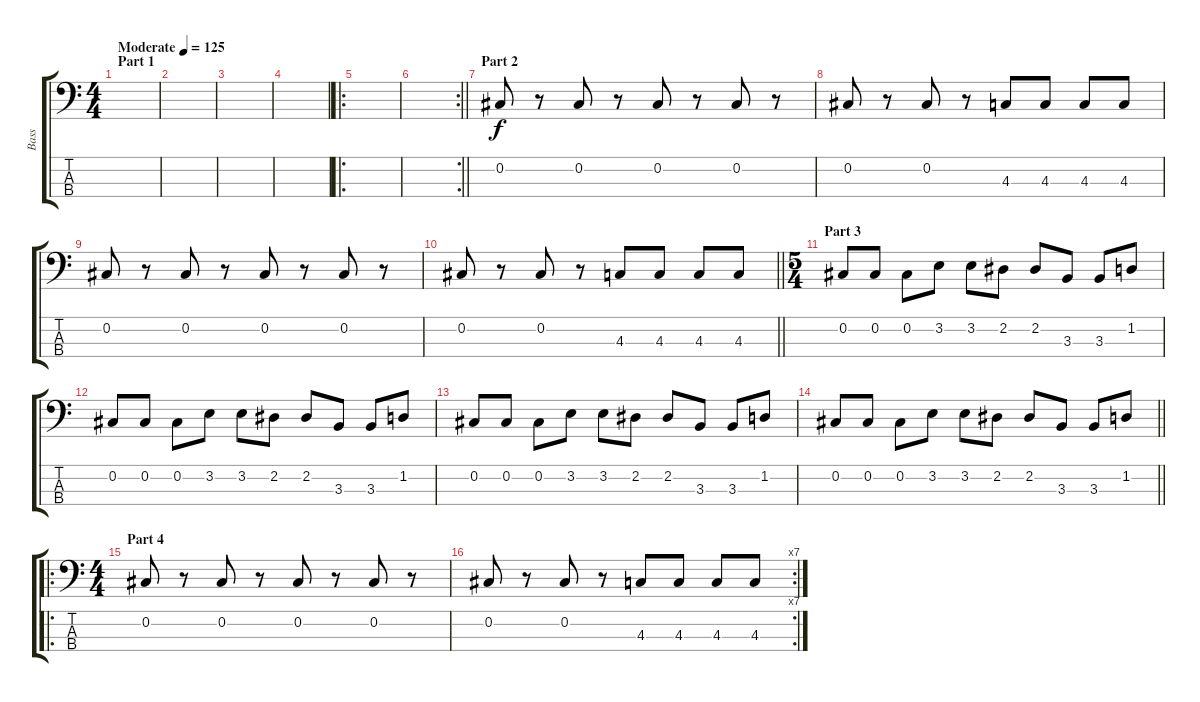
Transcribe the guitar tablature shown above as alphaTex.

\track ("Bass" "Bass") {instrument electricbassfinger}
\staff {score tabs}
\tuning (Gb2 Db2 Ab1 Eb1) {hide}
\ts (4 4)
\section ("" "Part 1")
\tempo (125 "Moderate")
\clef f4
\ks c
|
|
|
|
\ro
|
\rc 2
\barLineRight lightlight
|
\section ("" "Part 2")
0.2.8 r.8 0.2.8 r.8 0.2.8 r.8 0.2.8 r.8 |
0.2.8 r.8 0.2.8 r.8 4.3.8 4.3.8 4.3.8 4.3.8 |
0.2.8 r.8 0.2.8 r.8 0.2.8 r.8 0.2.8 r.8 |
\barLineRight lightlight
0.2.8 r.8 0.2.8 r.8 4.3.8 4.3.8 4.3.8 4.3.8 |
\ts (5 4)
\section ("" "Part 3")
0.2.8 0.2.8 0.2.8 3.2.8 3.2.8 2.2.8 2.2.8 3.3.8 3.3.8 1.2.8 |
0.2.8 0.2.8 0.2.8 3.2.8 3.2.8 2.2.8 2.2.8 3.3.8 3.3.8 1.2.8 |
0.2.8 0.2.8 0.2.8 3.2.8 3.2.8 2.2.8 2.2.8 3.3.8 3.3.8 1.2.8 |
\barLineRight lightlight
0.2.8 0.2.8 0.2.8 3.2.8 3.2.8 2.2.8 2.2.8 3.3.8 3.3.8 1.2.8 |
\ro
\ts (4 4)
\section ("" "Part 4")
0.2.8{volume 11} r.8 0.2.8 r.8 0.2.8 r.8 0.2.8 r.8 |
\rc 7
0.2.8 r.8 0.2.8 r.8 4.3.8 4.3.8 4.3.8 4.3.8
